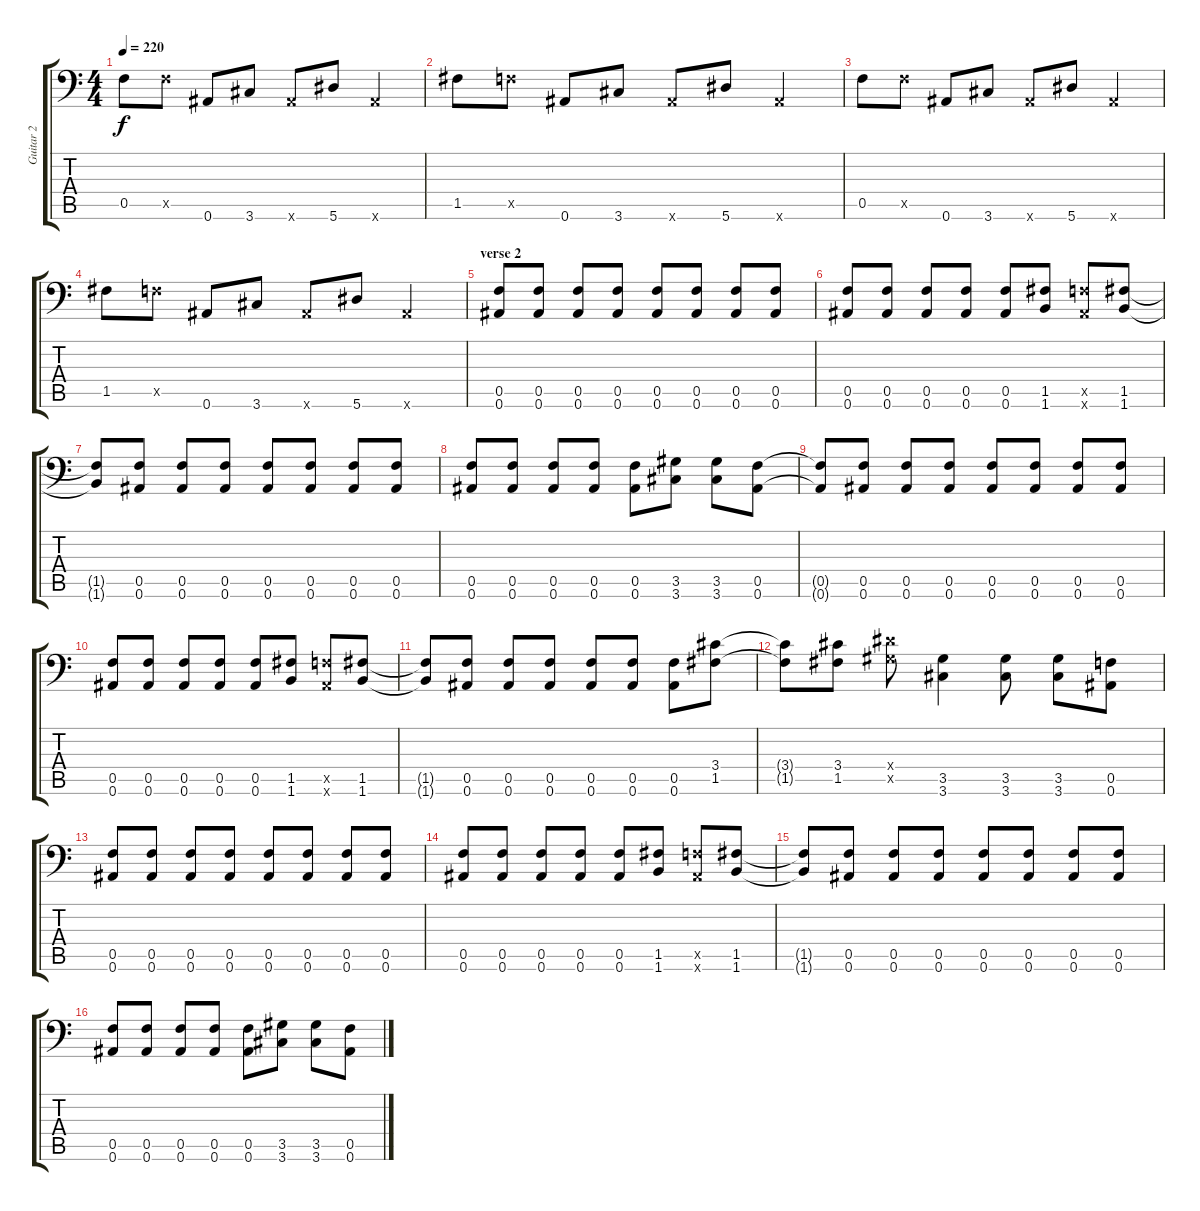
\track ("Guitar 2" "Guitar 2") {instrument distortionguitar}
\staff {score tabs}
\tuning (C4 G3 Eb3 Bb2 F2 Bb1) {hide}
\ts (4 4)
\tempo 220
\clef f4
\ks c
0.5.8{dy f} 0.5{x}.8 0.6.8 3.6.8 0.6{x}.8 5.6.8 0.6{x}.4 |
1.5.8 0.5{x}.8 0.6.8 3.6.8 0.6{x}.8 5.6.8 0.6{x}.4 |
0.5.8 0.5{x}.8 0.6.8 3.6.8 0.6{x}.8 5.6.8 0.6{x}.4 |
1.5.8 0.5{x}.8 0.6.8 3.6.8 0.6{x}.8 5.6.8 0.6{x}.4 |
\section ("" "verse 2")
(0.5 0.6).8 (0.5 0.6).8 (0.5 0.6).8 (0.5 0.6).8 (0.5 0.6).8 (0.5 0.6).8 (0.5 0.6).8 (0.5 0.6).8 |
(0.5 0.6).8 (0.5 0.6).8 (0.5 0.6).8 (0.5 0.6).8 (0.5 0.6).8 (1.5 1.6).8 (0.5{x} 0.6{x}).8 (1.5 1.6).8 |
(1.5{t} 1.6{t}).8 (0.5 0.6).8 (0.5 0.6).8 (0.5 0.6).8 (0.5 0.6).8 (0.5 0.6).8 (0.5 0.6).8 (0.5 0.6).8 |
(0.5 0.6).8 (0.5 0.6).8 (0.5 0.6).8 (0.5 0.6).8 (0.5 0.6).8 (3.5 3.6).8 (3.5 3.6).8 (0.5 0.6).8 |
(0.5{t} 0.6{t}).8 (0.5 0.6).8 (0.5 0.6).8 (0.5 0.6).8 (0.5 0.6).8 (0.5 0.6).8 (0.5 0.6).8 (0.5 0.6).8 |
(0.5 0.6).8 (0.5 0.6).8 (0.5 0.6).8 (0.5 0.6).8 (0.5 0.6).8 (1.5 1.6).8 (0.5{x} 0.6{x}).8 (1.5 1.6).8 |
(1.5{t} 1.6{t}).8 (0.5 0.6).8 (0.5 0.6).8 (0.5 0.6).8 (0.5 0.6).8 (0.5 0.6).8 (0.5 0.6).8 (3.4 1.5).8 |
(3.4{t} 1.5{t}).8 (3.4 1.5).8 (5.4{x} 3.5{x}).8 (3.5 3.6).4 (3.5 3.6).8 (3.5 3.6).8 (0.5 0.6).8 |
(0.5 0.6).8 (0.5 0.6).8 (0.5 0.6).8 (0.5 0.6).8 (0.5 0.6).8 (0.5 0.6).8 (0.5 0.6).8 (0.5 0.6).8 |
(0.5 0.6).8 (0.5 0.6).8 (0.5 0.6).8 (0.5 0.6).8 (0.5 0.6).8 (1.5 1.6).8 (0.5{x} 0.6{x}).8 (1.5 1.6).8 |
(1.5{t} 1.6{t}).8 (0.5 0.6).8 (0.5 0.6).8 (0.5 0.6).8 (0.5 0.6).8 (0.5 0.6).8 (0.5 0.6).8 (0.5 0.6).8 |
(0.5 0.6).8 (0.5 0.6).8 (0.5 0.6).8 (0.5 0.6).8 (0.5 0.6).8 (3.5 3.6).8 (3.5 3.6).8 (0.5 0.6).8
